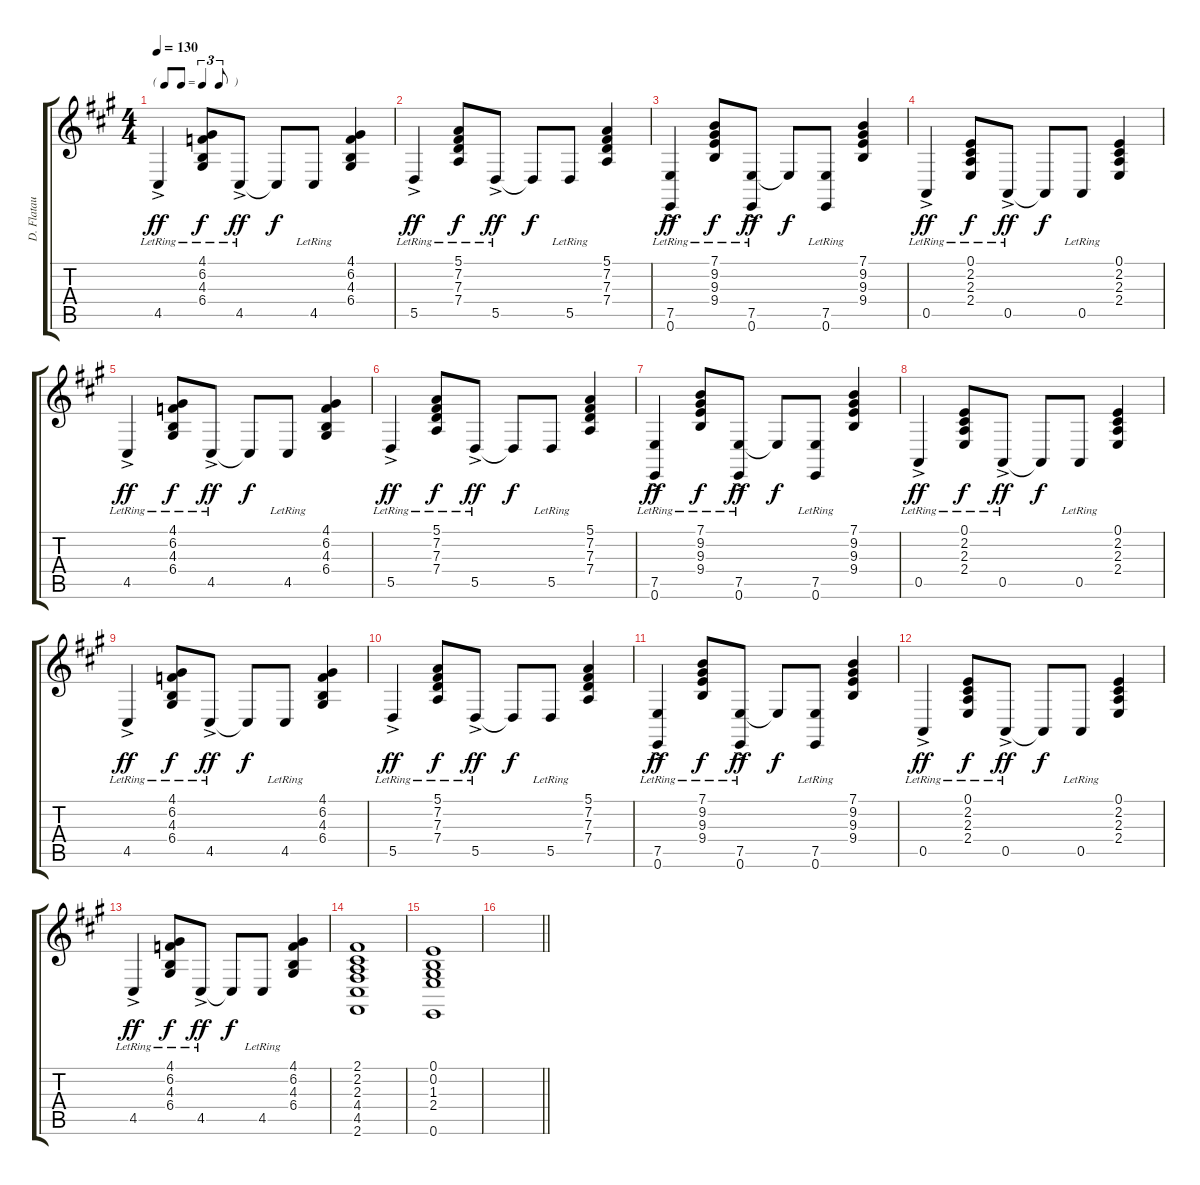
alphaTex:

\track ("D. Flatau" "D. Flatau") {instrument acousticgrandpiano}
\staff {score tabs}
\tuning (E4 B3 G3 D3 A2 E2) {hide}
\ts (4 4)
\tf triplet8th
\tempo 130
\clef g2
\ks a
4.5{ac lr}.4{dy ff} (4.1{lr} 6.2{lr} 4.3{lr} 6.4{lr}).8{dy f} 4.5{ac lr}.8{dy ff} 4.5{t}.8{dy f} 4.5{lr}.8 (4.1 6.2 4.3 6.4).4 |
5.5{ac lr}.4{dy ff} (5.1{lr} 7.2{lr} 7.3{lr} 7.4{lr}).8{dy f} 5.5{ac lr}.8{dy ff} 5.5{t}.8{dy f} 5.5{lr}.8 (5.1 7.2 7.3 7.4).4 |
(7.5{ac lr} 0.6{lr}).4{dy ff} (7.1{lr} 9.2{lr} 9.3{lr} 9.4{lr}).8{dy f} (7.5{ac lr} 0.6{lr}).8{dy ff} 7.5{t}.8{dy f} (7.5{lr} 0.6{lr}).8 (7.1 9.2 9.3 9.4).4 |
0.5{ac lr}.4{dy ff} (0.1{lr} 2.2{lr} 2.3{lr} 2.4{lr}).8{dy f} 0.5{ac lr}.8{dy ff} 0.5{t}.8{dy f} 0.5{lr}.8 (0.1 2.2 2.3 2.4).4 |
4.5{ac lr}.4{dy ff} (4.1{lr} 6.2{lr} 4.3{lr} 6.4{lr}).8{dy f} 4.5{ac lr}.8{dy ff} 4.5{t}.8{dy f} 4.5{lr}.8 (4.1 6.2 4.3 6.4).4 |
5.5{ac lr}.4{dy ff} (5.1{lr} 7.2{lr} 7.3{lr} 7.4{lr}).8{dy f} 5.5{ac lr}.8{dy ff} 5.5{t}.8{dy f} 5.5{lr}.8 (5.1 7.2 7.3 7.4).4 |
(7.5{ac lr} 0.6{lr}).4{dy ff} (7.1{lr} 9.2{lr} 9.3{lr} 9.4{lr}).8{dy f} (7.5{ac lr} 0.6{lr}).8{dy ff} 7.5{t}.8{dy f} (7.5{lr} 0.6{lr}).8 (7.1 9.2 9.3 9.4).4 |
0.5{ac lr}.4{dy ff} (0.1{lr} 2.2{lr} 2.3{lr} 2.4{lr}).8{dy f} 0.5{ac lr}.8{dy ff} 0.5{t}.8{dy f} 0.5{lr}.8 (0.1 2.2 2.3 2.4).4 |
4.5{ac lr}.4{dy ff} (4.1{lr} 6.2{lr} 4.3{lr} 6.4{lr}).8{dy f} 4.5{ac lr}.8{dy ff} 4.5{t}.8{dy f} 4.5{lr}.8 (4.1 6.2 4.3 6.4).4 |
5.5{ac lr}.4{dy ff} (5.1{lr} 7.2{lr} 7.3{lr} 7.4{lr}).8{dy f} 5.5{ac lr}.8{dy ff} 5.5{t}.8{dy f} 5.5{lr}.8 (5.1 7.2 7.3 7.4).4 |
(7.5{ac lr} 0.6{lr}).4{dy ff} (7.1{lr} 9.2{lr} 9.3{lr} 9.4{lr}).8{dy f} (7.5{ac lr} 0.6{lr}).8{dy ff} 7.5{t}.8{dy f} (7.5{lr} 0.6{lr}).8 (7.1 9.2 9.3 9.4).4 |
0.5{ac lr}.4{dy ff} (0.1{lr} 2.2{lr} 2.3{lr} 2.4{lr}).8{dy f} 0.5{ac lr}.8{dy ff} 0.5{t}.8{dy f} 0.5{lr}.8 (0.1 2.2 2.3 2.4).4 |
4.5{ac lr}.4{dy ff} (4.1{lr} 6.2{lr} 4.3{lr} 6.4{lr}).8{dy f} 4.5{ac lr}.8{dy ff} 4.5{t}.8{dy f} 4.5{lr}.8 (4.1 6.2 4.3 6.4).4 |
(2.1 2.2 2.3 4.4 4.5 2.6).1 |
(0.1 0.2 1.3 2.4 0.6).1 |
\barLineRight lightlight
